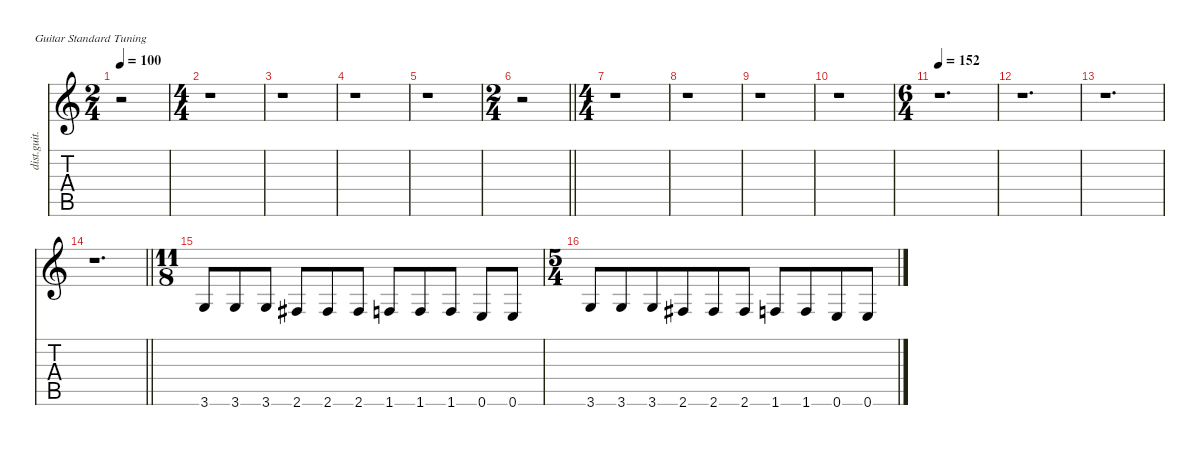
\defaultSystemsLayout 4
\hideDynamics
\bracketExtendMode nobrackets
\otherSystemsTrackNameOrientation horizontal
\track ("John Petrucci (Guitar 2)" "dist.guit.") {instrument distortionguitar}
\staff {score tabs}
\tuning (E4 B3 G3 D3 A2 E2)
\ts (2 4)
\beaming (8 2 2)
\tempo 100
\clef g2
\ks c
r.2{dy mf beam Down} |
\ts (4 4)
\beaming (8 2 2 2 2)
r.1{beam Down} |
r.1{beam Down} |
r.1{beam Down} |
r.1{beam Down} |
\ts (2 4)
\beaming (8 2 2)
\barLineRight lightlight
r.2{beam Down} |
\ts (4 4)
\beaming (8 2 2 2 2)
r.1{beam Down} |
r.1{beam Down} |
r.1{beam Down} |
r.1{beam Down} |
\ts (6 4)
\beaming (8 6 6)
\tempo 152
r.1{d beam Down} |
r.1{d beam Down} |
r.1{d beam Down} |
\barLineRight lightlight
r.1{d beam Down} |
\ts (11 8)
\beaming (8 3 3 3 2)
3.6.8{dy f beam Up} 3.6.8{beam Up} 3.6.8{beam Up} 2.6{acc #}.8{beam Up} 2.6{acc #}.8{beam Up} 2.6{acc #}.8{beam Up} 1.6.8{beam Up} 1.6.8{beam Up} 1.6.8{beam Up} 0.6.8{beam Up} 0.6.8{beam Up} |
\ts (5 4)
\beaming (8 6 4)
3.6.8{beam Up} 3.6.8{beam Up} 3.6.8{beam Up} 2.6{acc #}.8{beam Up} 2.6{acc #}.8{beam Up} 2.6{acc #}.8{beam Up} 1.6.8{beam Up} 1.6.8{beam Up} 0.6.8{beam Up} 0.6.8{beam Up}
